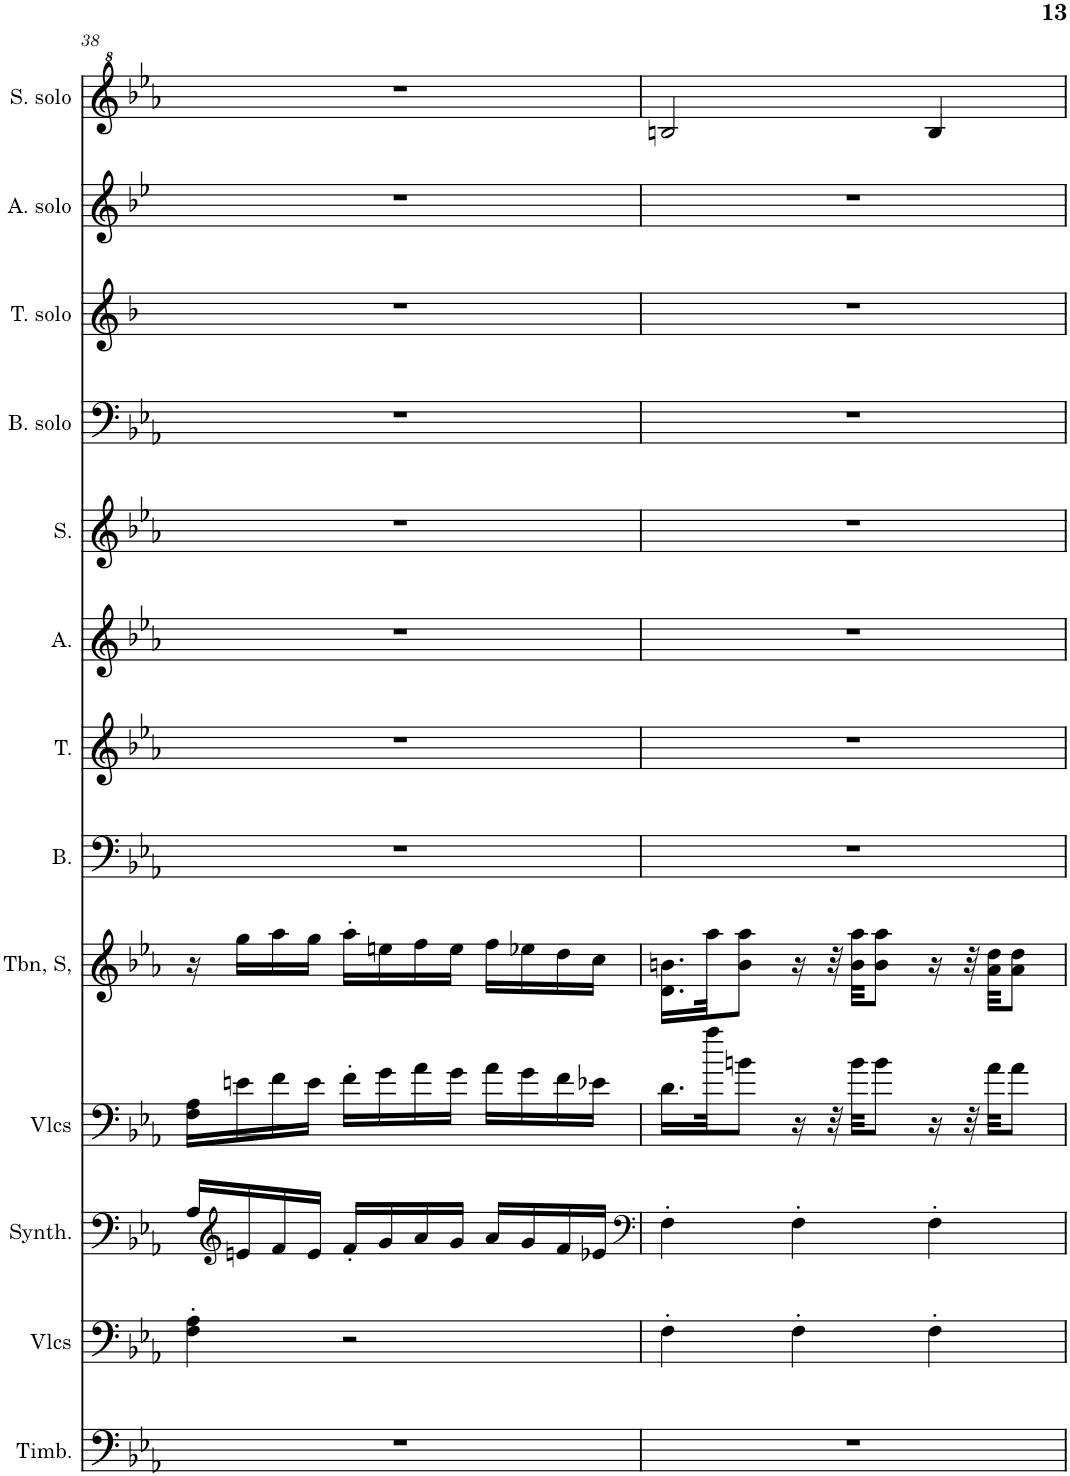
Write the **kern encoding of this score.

**kern	**kern	**kern	**kern	**kern	**kern	**kern	**kern	**kern	**kern	**kern	**kern	**kern
*part13	*part12	*part11	*part10	*part9	*part8	*part7	*part6	*part5	*part4	*part3	*part2	*part1
*staff13	*staff12	*staff11	*staff10	*staff9	*staff8	*staff7	*staff6	*staff5	*staff4	*staff3	*staff2	*staff1
*I"Timbales, Staff-1	*I"Violoncelles, D'Bass/Strings, etc	*I"Synthétiseur d'instruments à cordes, Synth strings, etc	*I"Violoncelles, Synth strings 2	*I"Trombone Soprano, 1st violins	*I"Basse	*I"Ténor	*I"Alto	*I"Soprano	*I"Bases Solo	*I"Tenor Solo	*I"Alto Solo	*I"Soprano Solo
*I'Timb.	*I'Vlcs	*I'Synth.	*I'Vlcs	*I'Tbn, S,	*I'B.	*I'T.	*I'A.	*I'S.	*I'B. solo	*I'T. solo	*I'A. solo	*I'S. solo
!!LO:PB:g=z
*clefF4	*clefF4	*clefF4	*clefF4	*clefG2	*clefF4	*clefG2	*clefG2	*clefG2	*clefF4	*clefG2	*clefG2	*clefG^2
*	*	*	*	*	*	*	*	*	*	*Trd8c14	*Trd4c7	*
*k[b-e-a-]	*k[b-e-a-]	*k[b-e-a-]	*k[b-e-a-]	*k[b-e-a-]	*k[b-e-a-]	*k[b-e-a-]	*k[b-e-a-]	*k[b-e-a-]	*k[b-e-a-]	*k[b-]	*k[b-e-]	*k[b-e-a-]
*M3/4	*M3/4	*M3/4	*M3/4	*M3/4	*M3/4	*M3/4	*M3/4	*M3/4	*M3/4	*M3/4	*M3/4	*M3/4
=38	=38	=38	=38	=38	=38	=38	=38	=38	=38	=38	=38	=38
2.r	4F\' 4A-\'	16A-/LL	16F\ 16A-\LL	16r	2.r	2.r	2.r	2.r	2.r	2.r	2.r	2.r
*	*	*clefG2	*	*	*	*	*	*	*	*	*	*
.	.	16en/	16en\	16gg\LL	.	.	.	.	.	.	.	.
.	.	16f/	16f\	16aa-\	.	.	.	.	.	.	.	.
.	.	16e/JJ	16e\JJ	16gg\JJ	.	.	.	.	.	.	.	.
.	2r	16f'/LL	16f'\LL	16aa-'\LL	.	.	.	.	.	.	.	.
.	.	16g/	16g\	16een\	.	.	.	.	.	.	.	.
.	.	16a-/	16a-\	16ff\	.	.	.	.	.	.	.	.
.	.	16g/JJ	16g\JJ	16ee\JJ	.	.	.	.	.	.	.	.
.	.	16a-/LL	16a-\LL	16ff\LL	.	.	.	.	.	.	.	.
.	.	16g/	16g\	16ee-X\	.	.	.	.	.	.	.	.
.	.	16f/	16f\	16dd\	.	.	.	.	.	.	.	.
.	.	16e-X/JJ	16e-X\JJ	16cc\JJ	.	.	.	.	.	.	.	.
=39	=39	=39	=39	=39	=39	=39	=39	=39	=39	=39	=39	=39
*	*	*clefF4	*	*	*	*	*	*	*	*	*	*
2.r	4F'\	4F'\	16.d\LL	16.d\ 16.bn\LL	2.r	2.r	2.r	2.r	2.r	2.r	2.r	2bn/
.	.	.	32aa-\JK	32aa-\JK	.	.	.	.	.	.	.	.
.	.	.	8bn\J	8b\ 8aa-\J	.	.	.	.	.	.	.	.
.	4F'\	4F'\	16r	16r	.	.	.	.	.	.	.	.
.	.	.	32r	32r	.	.	.	.	.	.	.	.
.	.	.	32b\KKL	32b\ 32aa-\KKL	.	.	.	.	.	.	.	.
.	.	.	8b\J	8b\ 8aa-\J	.	.	.	.	.	.	.	.
.	4F'\	4F'\	16r	16r	.	.	.	.	.	.	.	4b/
.	.	.	32r	32r	.	.	.	.	.	.	.	.
.	.	.	32a-\KKL	32a-\ 32dd\KKL	.	.	.	.	.	.	.	.
.	.	.	8a-\J	8a-\ 8dd\J	.	.	.	.	.	.	.	.
=	=	=	=	=	=	=	=	=	=	=	=	=
*-	*-	*-	*-	*-	*-	*-	*-	*-	*-	*-	*-	*-
